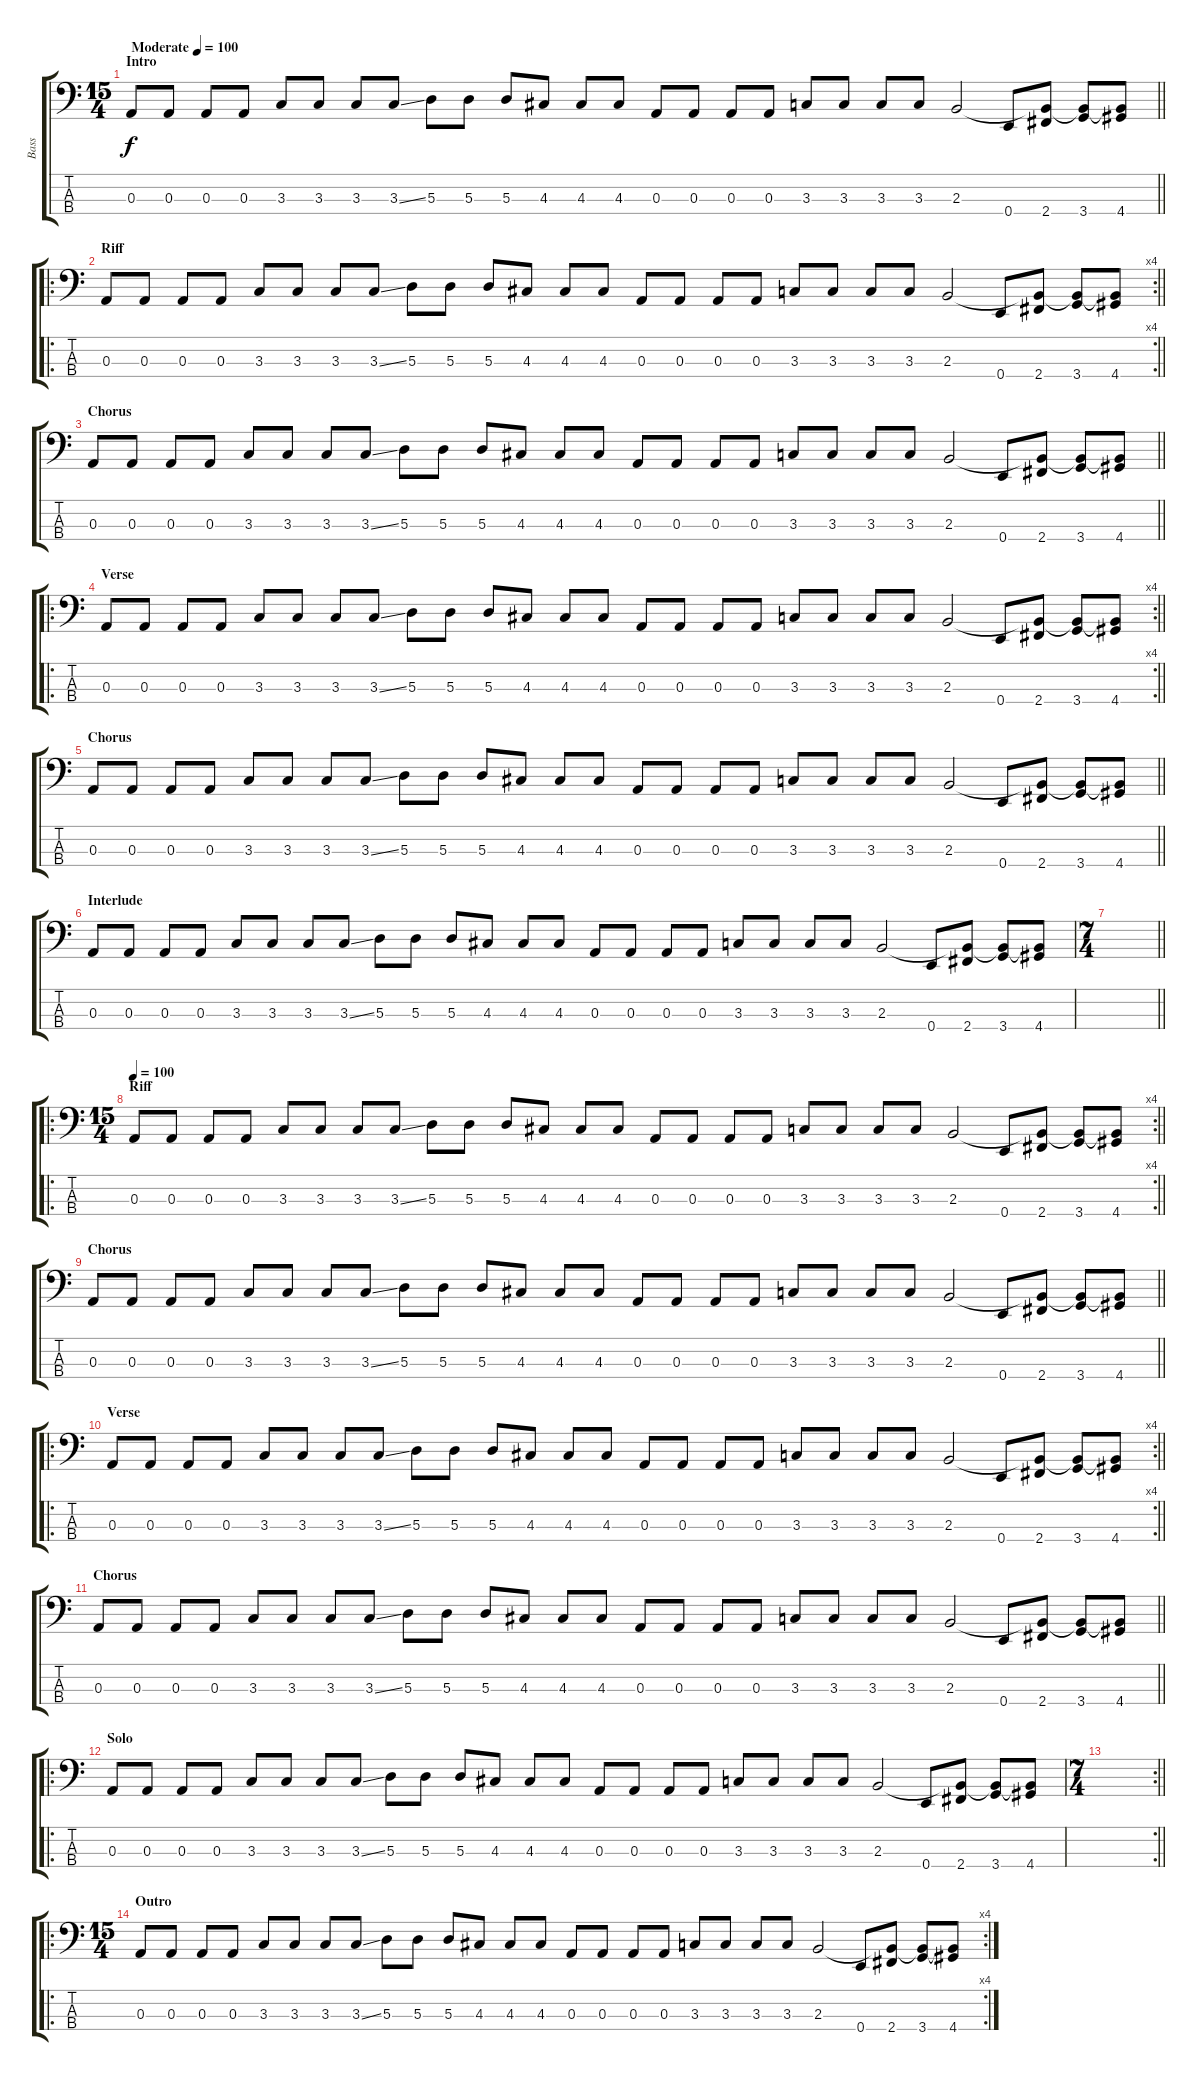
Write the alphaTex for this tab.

\track ("Bass" "Bass") {instrument electricbasspick}
\staff {score tabs}
\tuning (G2 D2 A1 E1) {hide}
\ts (15 4)
\section ("" "Intro")
\tempo (100 "Moderate")
\clef f4
\barLineRight lightlight
\ks c
0.3.8{dy f volume 12 instrument electricbasspick} 0.3.8 0.3.8 0.3.8 3.3.8 3.3.8 3.3.8 3.3{ss}.8 5.3.8 5.3.8 5.3.8 4.3.8 4.3.8 4.3.8 0.3.8 0.3.8 0.3.8 0.3.8 3.3.8 3.3.8 3.3.8 3.3.8 2.3.2 0.4.8 (2.3{t} 2.4).8 (2.3{t} 3.4).8 (2.3{t} 4.4).8 |
\ro
\rc 4
\section ("" "Riff")
\barLineRight lightlight
0.3.8 0.3.8 0.3.8 0.3.8 3.3.8 3.3.8 3.3.8 3.3{ss}.8 5.3.8 5.3.8 5.3.8 4.3.8 4.3.8 4.3.8 0.3.8 0.3.8 0.3.8 0.3.8 3.3.8 3.3.8 3.3.8 3.3.8 2.3.2 0.4.8 (2.3{t} 2.4).8 (2.3{t} 3.4).8 (2.3{t} 4.4).8 |
\section ("" "Chorus")
\barLineRight lightlight
0.3.8 0.3.8 0.3.8 0.3.8 3.3.8 3.3.8 3.3.8 3.3{ss}.8 5.3.8 5.3.8 5.3.8 4.3.8 4.3.8 4.3.8 0.3.8 0.3.8 0.3.8 0.3.8 3.3.8 3.3.8 3.3.8 3.3.8 2.3.2 0.4.8 (2.3{t} 2.4).8 (2.3{t} 3.4).8 (2.3{t} 4.4).8 |
\ro
\rc 4
\section ("" "Verse")
\barLineRight lightlight
0.3.8 0.3.8 0.3.8 0.3.8 3.3.8 3.3.8 3.3.8 3.3{ss}.8 5.3.8 5.3.8 5.3.8 4.3.8 4.3.8 4.3.8 0.3.8 0.3.8 0.3.8 0.3.8 3.3.8 3.3.8 3.3.8 3.3.8 2.3.2 0.4.8 (2.3{t} 2.4).8 (2.3{t} 3.4).8 (2.3{t} 4.4).8 |
\section ("" "Chorus")
\barLineRight lightlight
0.3.8 0.3.8 0.3.8 0.3.8 3.3.8 3.3.8 3.3.8 3.3{ss}.8 5.3.8 5.3.8 5.3.8 4.3.8 4.3.8 4.3.8 0.3.8 0.3.8 0.3.8 0.3.8 3.3.8 3.3.8 3.3.8 3.3.8 2.3.2 0.4.8 (2.3{t} 2.4).8 (2.3{t} 3.4).8 (2.3{t} 4.4).8 |
\section ("" "Interlude")
0.3.8 0.3.8 0.3.8 0.3.8 3.3.8 3.3.8 3.3.8 3.3{ss}.8 5.3.8 5.3.8 5.3.8 4.3.8 4.3.8 4.3.8 0.3.8 0.3.8 0.3.8 0.3.8 3.3.8 3.3.8 3.3.8 3.3.8 2.3.2 0.4.8 (2.3{t} 2.4).8 (2.3{t} 3.4).8 (2.3{t} 4.4).8 |
\ts (7 4)
\barLineRight lightlight
|
\ro
\rc 4
\ts (15 4)
\section ("" "Riff")
\tempo 100
\barLineRight lightlight
0.3.8 0.3.8 0.3.8 0.3.8 3.3.8 3.3.8 3.3.8 3.3{ss}.8 5.3.8 5.3.8 5.3.8 4.3.8 4.3.8 4.3.8 0.3.8 0.3.8 0.3.8 0.3.8 3.3.8 3.3.8 3.3.8 3.3.8 2.3.2 0.4.8 (2.3{t} 2.4).8 (2.3{t} 3.4).8 (2.3{t} 4.4).8 |
\section ("" "Chorus")
\barLineRight lightlight
0.3.8 0.3.8 0.3.8 0.3.8 3.3.8 3.3.8 3.3.8 3.3{ss}.8 5.3.8 5.3.8 5.3.8 4.3.8 4.3.8 4.3.8 0.3.8 0.3.8 0.3.8 0.3.8 3.3.8 3.3.8 3.3.8 3.3.8 2.3.2 0.4.8 (2.3{t} 2.4).8 (2.3{t} 3.4).8 (2.3{t} 4.4).8 |
\ro
\rc 4
\section ("" "Verse")
\barLineRight lightlight
0.3.8 0.3.8 0.3.8 0.3.8 3.3.8 3.3.8 3.3.8 3.3{ss}.8 5.3.8 5.3.8 5.3.8 4.3.8 4.3.8 4.3.8 0.3.8 0.3.8 0.3.8 0.3.8 3.3.8 3.3.8 3.3.8 3.3.8 2.3.2 0.4.8 (2.3{t} 2.4).8 (2.3{t} 3.4).8 (2.3{t} 4.4).8 |
\section ("" "Chorus")
\barLineRight lightlight
0.3.8 0.3.8 0.3.8 0.3.8 3.3.8 3.3.8 3.3.8 3.3{ss}.8 5.3.8 5.3.8 5.3.8 4.3.8 4.3.8 4.3.8 0.3.8 0.3.8 0.3.8 0.3.8 3.3.8 3.3.8 3.3.8 3.3.8 2.3.2 0.4.8 (2.3{t} 2.4).8 (2.3{t} 3.4).8 (2.3{t} 4.4).8 |
\ro
\section ("" "Solo")
0.3.8 0.3.8 0.3.8 0.3.8 3.3.8 3.3.8 3.3.8 3.3{ss}.8 5.3.8 5.3.8 5.3.8 4.3.8 4.3.8 4.3.8 0.3.8 0.3.8 0.3.8 0.3.8 3.3.8 3.3.8 3.3.8 3.3.8 2.3.2 0.4.8 (2.3{t} 2.4).8 (2.3{t} 3.4).8 (2.3{t} 4.4).8 |
\rc 2
\ts (7 4)
\barLineRight lightlight
|
\ro
\rc 4
\ts (15 4)
\section ("" "Outro")
0.3.8 0.3.8 0.3.8 0.3.8 3.3.8 3.3.8 3.3.8 3.3{ss}.8 5.3.8 5.3.8 5.3.8 4.3.8 4.3.8 4.3.8 0.3.8 0.3.8 0.3.8 0.3.8 3.3.8 3.3.8 3.3.8 3.3.8 2.3.2 0.4.8 (2.3{t} 2.4).8 (2.3{t} 3.4).8 (2.3{t} 4.4).8
